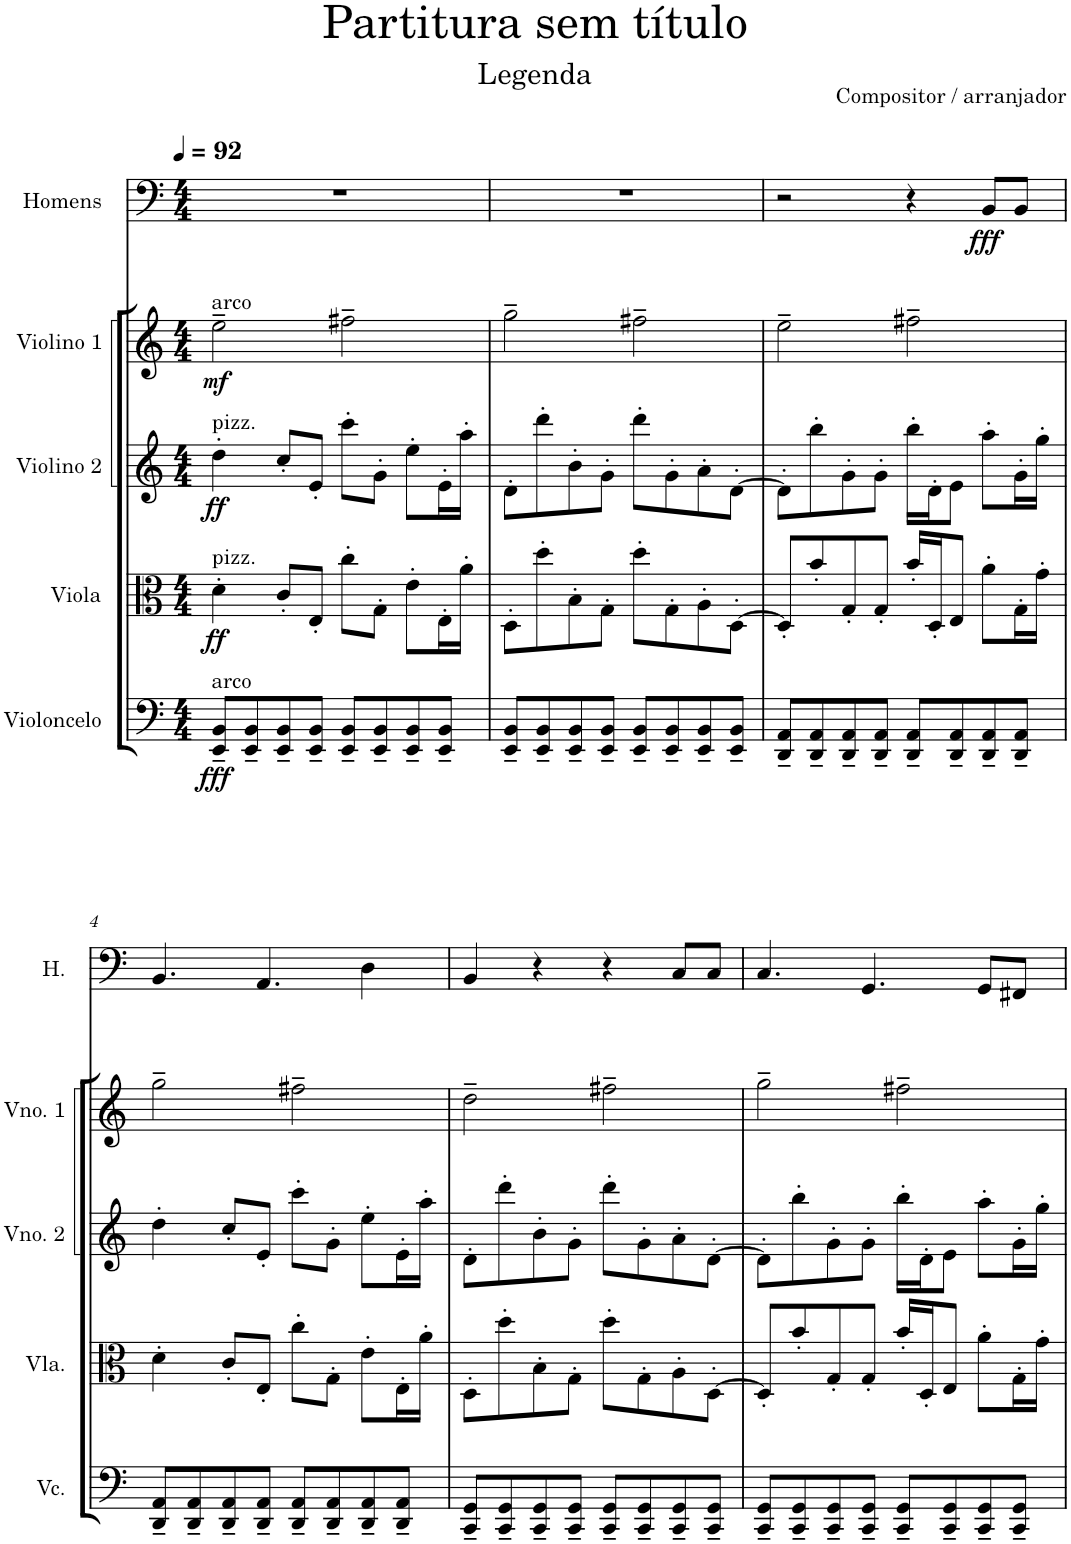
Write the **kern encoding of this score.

**kern	**dynam	**kern	**dynam	**kern	**dynam	**kern	**dynam	**kern	**dynam
*part5	*part5	*part4	*part4	*part3	*part3	*part2	*part2	*part1	*part1
*staff5	*staff5	*staff4	*staff4	*staff3	*staff3	*staff2	*staff2	*staff1	*staff1
*I"Violoncelo	*	*I"Viola	*	*I"Violino 2	*	*I"Violino 1	*	*I"Homens	*
*I'Vc.	*	*I'Vla.	*	*I'Vno. 2	*	*I'Vno. 1	*	*I'H.	*
*clefF4	*	*clefC3	*	*clefG2	*	*clefG2	*	*clefF4	*
*k[]	*	*k[]	*	*k[]	*	*k[]	*	*k[]	*
*M4/4	*	*M4/4	*	*M4/4	*	*M4/4	*	*M4/4	*
*MM92	*	*MM92	*	*MM92	*	*MM92	*	*MM92	*
=1	=1	=1	=1	=1	=1	=1	=1	=1	=1
!	!	!	!	!	!	!LO:TX:a:t=arco	!	!	!
!	!	!	!	!LO:TX:a:t=pizz.	!	!	!	!	!
!	!	!LO:TX:a:t=pizz.	!	!	!	!	!	!	!
!LO:TX:a:t=arco	!	!	!	!	!	!	!	!	!
!	!LO:DY:b	!	!LO:DY:b	!	!LO:DY:b	!	!LO:DY:b	!	!
8EE/~ 8BB/~L	fff	4d'\	ff	4dd'\	ff	2ee~\	mf	1r	.
8EE/~ 8BB/~	.	.	.	.	.	.	.	.	.
8EE/~ 8BB/~	.	8c'/L	.	8cc'/L	.	.	.	.	.
8EE/~ 8BB/~J	.	8E'/J	.	8e'/J	.	.	.	.	.
8EE/~ 8BB/~L	.	8cc'\L	.	8ccc'\L	.	2ff#X~\	.	.	.
8EE/~ 8BB/~	.	8G'\J	.	8g'\J	.	.	.	.	.
8EE/~ 8BB/~	.	8e'\L	.	8ee'\L	.	.	.	.	.
8EE/~ 8BB/~J	.	16E'\L	.	16e'\L	.	.	.	.	.
.	.	16a'\JJ	.	16aa'\JJ	.	.	.	.	.
=2	=2	=2	=2	=2	=2	=2	=2	=2	=2
8EE/~ 8BB/~L	.	8D'\L	.	8d'\L	.	2gg~\	.	1r	.
8EE/~ 8BB/~	.	8dd'\	.	8ddd'\	.	.	.	.	.
8EE/~ 8BB/~	.	8B'\	.	8b'\	.	.	.	.	.
8EE/~ 8BB/~J	.	8G'\J	.	8g'\J	.	.	.	.	.
8EE/~ 8BB/~L	.	8dd'\L	.	8ddd'\L	.	2ff#X~\	.	.	.
8EE/~ 8BB/~	.	8G'\	.	8g'\	.	.	.	.	.
8EE/~ 8BB/~	.	8A'\	.	8a'\	.	.	.	.	.
8EE/~ 8BB/~J	.	[8D'\J	.	[8d'\J	.	.	.	.	.
=3	=3	=3	=3	=3	=3	=3	=3	=3	=3
8DD/~ 8AA/~L	.	8D'/L]	.	8d'\L]	.	2ee~\	.	2r	.
8DD/~ 8AA/~	.	8b'/	.	8bb'\	.	.	.	.	.
8DD/~ 8AA/~	.	8G'/	.	8g'\	.	.	.	.	.
8DD/~ 8AA/~J	.	8G'/J	.	8g'\J	.	.	.	.	.
8DD/~ 8AA/~L	.	16b'/LL	.	16bb'\LL	.	2ff#X~\	.	4r	.
.	.	16D'/J	.	16d'\J	.	.	.	.	.
8DD/~ 8AA/~	.	8E/J	.	8e\J	.	.	.	.	.
!	!	!	!	!	!	!	!	!	!LO:DY:b
8DD/~ 8AA/~	.	8a'\L	.	8aa'\L	.	.	.	8BB/L	fff
8DD/~ 8AA/~J	.	16G'\L	.	16g'\L	.	.	.	8BB/J	.
.	.	16g'\JJ	.	16gg'\JJ	.	.	.	.	.
!!LO:LB:g=z
=4	=4	=4	=4	=4	=4	=4	=4	=4	=4
8DD/~ 8AA/~L	.	4d'\	.	4dd'\	.	2gg~\	.	4.BB/	.
8DD/~ 8AA/~	.	.	.	.	.	.	.	.	.
8DD/~ 8AA/~	.	8c'/L	.	8cc'/L	.	.	.	.	.
8DD/~ 8AA/~J	.	8E'/J	.	8e'/J	.	.	.	4.AA/	.
8DD/~ 8AA/~L	.	8cc'\L	.	8ccc'\L	.	2ff#X~\	.	.	.
8DD/~ 8AA/~	.	8G'\J	.	8g'\J	.	.	.	.	.
8DD/~ 8AA/~	.	8e'\L	.	8ee'\L	.	.	.	4D\	.
8DD/~ 8AA/~J	.	16E'\L	.	16e'\L	.	.	.	.	.
.	.	16a'\JJ	.	16aa'\JJ	.	.	.	.	.
=5	=5	=5	=5	=5	=5	=5	=5	=5	=5
8CC/~ 8GG/~L	.	8D'\L	.	8d'\L	.	2dd~\	.	4BB/	.
8CC/~ 8GG/~	.	8dd'\	.	8ddd'\	.	.	.	.	.
8CC/~ 8GG/~	.	8B'\	.	8b'\	.	.	.	4r	.
8CC/~ 8GG/~J	.	8G'\J	.	8g'\J	.	.	.	.	.
8CC/~ 8GG/~L	.	8dd'\L	.	8ddd'\L	.	2ff#X~\	.	4r	.
8CC/~ 8GG/~	.	8G'\	.	8g'\	.	.	.	.	.
8CC/~ 8GG/~	.	8A'\	.	8a'\	.	.	.	8C/L	.
8CC/~ 8GG/~J	.	[8D'\J	.	[8d'\J	.	.	.	8C/J	.
=6	=6	=6	=6	=6	=6	=6	=6	=6	=6
8CC/~ 8GG/~L	.	8D'/L]	.	8d'\L]	.	2gg~\	.	4.C/	.
8CC/~ 8GG/~	.	8b'/	.	8bb'\	.	.	.	.	.
8CC/~ 8GG/~	.	8G'/	.	8g'\	.	.	.	.	.
8CC/~ 8GG/~J	.	8G'/J	.	8g'\J	.	.	.	4.GG/	.
8CC/~ 8GG/~L	.	16b'/LL	.	16bb'\LL	.	2ff#X~\	.	.	.
.	.	16D'/J	.	16d'\J	.	.	.	.	.
8CC/~ 8GG/~	.	8E/J	.	8e\J	.	.	.	.	.
8CC/~ 8GG/~	.	8a'\L	.	8aa'\L	.	.	.	8GG/L	.
8CC/~ 8GG/~J	.	16G'\L	.	16g'\L	.	.	.	8FF#X/J	.
.	.	16g'\JJ	.	16gg'\JJ	.	.	.	.	.
=	=	=	=	=	=	=	=	=	=
*-	*-	*-	*-	*-	*-	*-	*-	*-	*-
